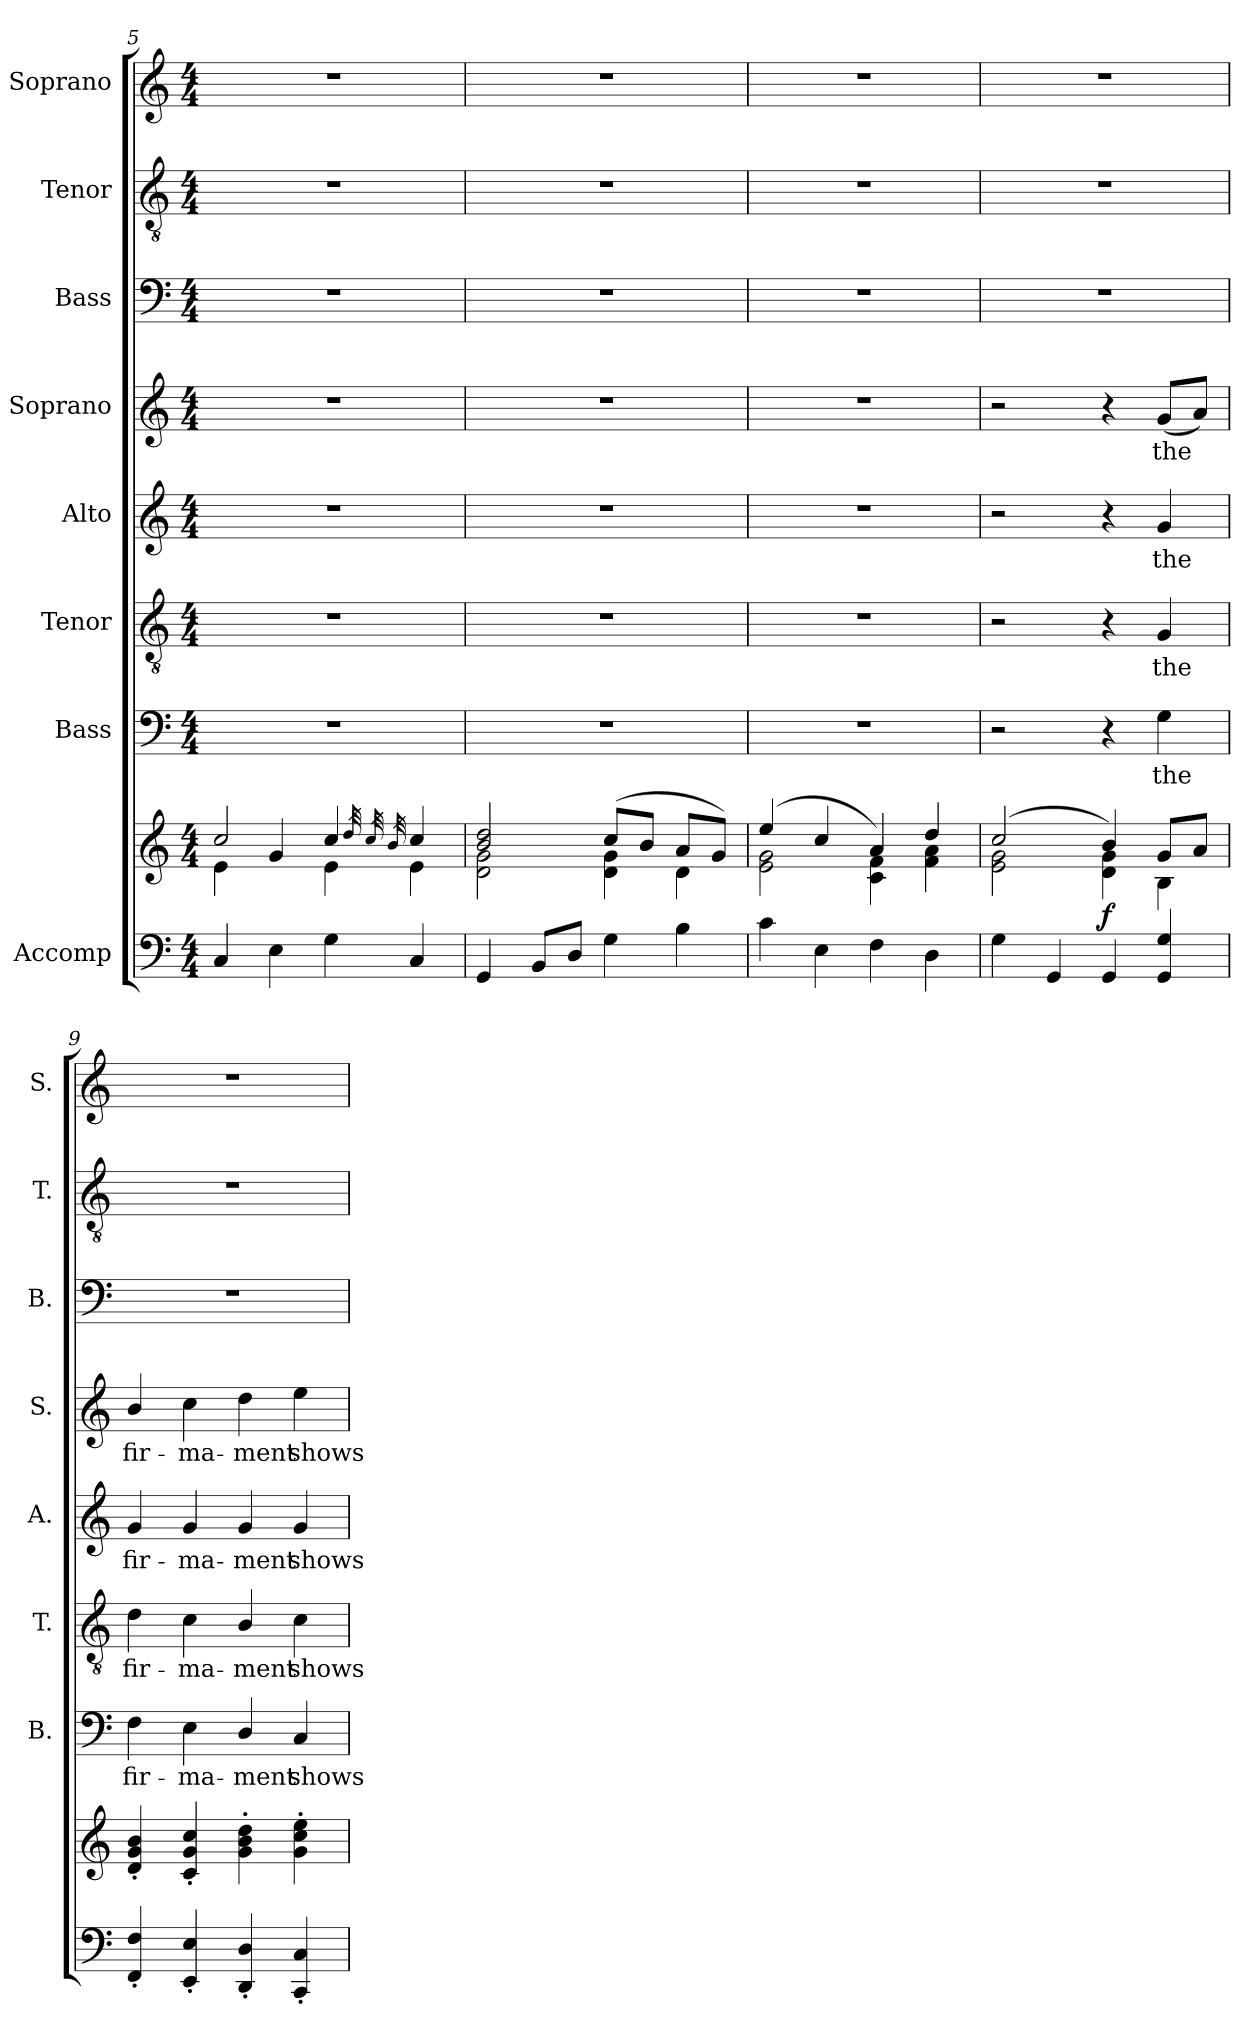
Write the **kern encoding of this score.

**kern	**kern	**dynam	**kern	**text	**kern	**text	**kern	**text	**kern	**text	**kern	**kern	**kern
*part8	*part8	*part8	*part7	*part7	*part6	*part6	*part5	*part5	*part4	*part4	*part3	*part2	*part1
*staff9	*staff8	*staff8/9	*staff7	*staff7	*staff6	*staff6	*staff5	*staff5	*staff4	*staff4	*staff3	*staff2	*staff1
*I"Accomp	*	*	*I"Bass	*	*I"Tenor	*	*I"Alto	*	*I"Soprano	*	*I"Bass	*I"Tenor	*I"Soprano
*	*	*	*I'B.	*	*I'T.	*	*I'A.	*	*I'S.	*	*I'B.	*I'T.	*I'S.
*clefF4	*clefG2	*	*clefF4	*	*clefGv2	*	*clefG2	*	*clefG2	*	*clefF4	*clefGv2	*clefG2
*	*	*	*	*	*ITrd7c12	*	*	*	*	*	*	*ITrd7c12	*
*k[]	*k[]	*	*k[]	*	*k[]	*	*k[]	*	*k[]	*	*k[]	*k[]	*k[]
*C:	*C:	*	*C:	*	*C:	*	*C:	*	*C:	*	*C:	*C:	*C:
*M4/4	*M4/4	*	*M4/4	*	*M4/4	*	*M4/4	*	*M4/4	*	*M4/4	*M4/4	*M4/4
=5	=5	=5	=5	=5	=5	=5	=5	=5	=5	=5	=5	=5	=5
*	*^	*	*	*	*	*	*	*	*	*	*	*	*
4Ci/	2cci/	4ei\	.	1r	.	1r	.	1r	.	1r	.	1r	1r	1r
4Ei\	.	4gi/	.	.	.	.	.	.	.	.	.	.	.	.
4Gi\	4cci/	4ei\	.	.	.	.	.	.	.	.	.	.	.	.
.	32qddi/	.	.	.	.	.	.	.	.	.	.	.	.	.
.	32qcci/	.	.	.	.	.	.	.	.	.	.	.	.	.
.	32qbi/	.	.	.	.	.	.	.	.	.	.	.	.	.
4Ci/	4cci/	4ei\	.	.	.	.	.	.	.	.	.	.	.	.
!!LO:LB:g=z
=6	=6	=6	=6	=6	=6	=6	=6	=6	=6	=6	=6	=6	=6	=6
4GGi/	2bi/ 2ddi	2di\ 2gi	.	1r	.	1r	.	1r	.	1r	.	1r	1r	1r
8BBi/L	.	.	.	.	.	.	.	.	.	.	.	.	.	.
8Di/J	.	.	.	.	.	.	.	.	.	.	.	.	.	.
4Gi\	(8cci/L	4di\ 4gi	.	.	.	.	.	.	.	.	.	.	.	.
.	8bi/J	.	.	.	.	.	.	.	.	.	.	.	.	.
4Bi\	8ai/L	4di\	.	.	.	.	.	.	.	.	.	.	.	.
.	8gi/J)	.	.	.	.	.	.	.	.	.	.	.	.	.
=7	=7	=7	=7	=7	=7	=7	=7	=7	=7	=7	=7	=7	=7	=7
4ci\	(4eei/	2ei\ 2gi	.	1r	.	1r	.	1r	.	1r	.	1r	1r	1r
4Ei\	4cci/	.	.	.	.	.	.	.	.	.	.	.	.	.
4Fi\	4ai/)	4ci\ 4fi	.	.	.	.	.	.	.	.	.	.	.	.
4Di\	4ddi/	4fi\ 4ai	.	.	.	.	.	.	.	.	.	.	.	.
=8	=8	=8	=8	=8	=8	=8	=8	=8	=8	=8	=8	=8	=8	=8
4Gi\	(2cci/	2ei\ 2gi	.	2r	.	2r	.	2r	.	2r	.	1r	1r	1r
4GGi/	.	.	.	.	.	.	.	.	.	.	.	.	.	.
4GGi/	4bi/)	4di\ 4gi	f	4r	.	4r	.	4r	.	4r	.	.	.	.
!	!	!	!	!	!LO:LY:b:color=#000000	!	!	!	!	!	!	!	!	!
!	!	!	!	!	!	!	!LO:LY:b:color=#000000	!	!	!	!	!	!	!
!	!	!	!	!	!	!	!	!	!LO:LY:b:color=#000000	!	!	!	!	!
!	!	!	!	!	!	!	!	!	!	!	!LO:LY:b:color=#000000	!	!	!
4GGi/ 4Gi	8gi/L	4Bi\	.	4Gi\	the	4GGi/	the	4gi/	the	(8gi/L	the	.	.	.
.	8ai/J	.	.	.	.	.	.	.	.	8ai/J)	.	.	.	.
*	*v	*v	*	*	*	*	*	*	*	*	*	*	*	*
=9	=9	=9	=9	=9	=9	=9	=9	=9	=9	=9	=9	=9	=9
!	!	!	!	!LO:LY:b:color=#000000	!	!	!	!	!	!	!	!	!
!	!	!	!	!	!	!LO:LY:b:color=#000000	!	!	!	!	!	!	!
!	!	!	!	!	!	!	!	!LO:LY:b:color=#000000	!	!	!	!	!
!	!	!	!	!	!	!	!	!	!	!LO:LY:b:color=#000000	!	!	!
4FFi/' 4Fi'	4di/' 4gi' 4bi'	.	4Fi\	fir-	4Di\	fir-	4gi/	fir-	4bi/	fir-	1r	1r	1r
!	!	!	!	!LO:LY:b:color=#000000	!	!	!	!	!	!	!	!	!
!	!	!	!	!	!	!LO:LY:b:color=#000000	!	!	!	!	!	!	!
!	!	!	!	!	!	!	!	!LO:LY:b:color=#000000	!	!	!	!	!
!	!	!	!	!	!	!	!	!	!	!LO:LY:b:color=#000000	!	!	!
4EEi/' 4Ei'	4ci/' 4gi' 4cci'	.	4Ei\	-ma-	4Ci\	-ma-	4gi/	-ma-	4cci\	-ma-	.	.	.
!	!	!	!	!LO:LY:b:color=#000000	!	!	!	!	!	!	!	!	!
!	!	!	!	!	!	!LO:LY:b:color=#000000	!	!	!	!	!	!	!
!	!	!	!	!	!	!	!	!LO:LY:b:color=#000000	!	!	!	!	!
!	!	!	!	!	!	!	!	!	!	!LO:LY:b:color=#000000	!	!	!
4DDi/' 4Di'	4gi\' 4bi' 4ddi'	.	4Di/	-ment	4BBi/	-ment	4gi/	-ment	4ddi\	-ment	.	.	.
!	!	!	!	!LO:LY:b:color=#000000	!	!	!	!	!	!	!	!	!
!	!	!	!	!	!	!LO:LY:b:color=#000000	!	!	!	!	!	!	!
!	!	!	!	!	!	!	!	!LO:LY:b:color=#000000	!	!	!	!	!
!	!	!	!	!	!	!	!	!	!	!LO:LY:b:color=#000000	!	!	!
4CCi/' 4Ci'	4gi\' 4cci' 4eei'	.	4Ci/	shows	4Ci\	shows	4gi/	shows	4eei\	shows	.	.	.
=	=	=	=	=	=	=	=	=	=	=	=	=	=
*-	*-	*-	*-	*-	*-	*-	*-	*-	*-	*-	*-	*-	*-
